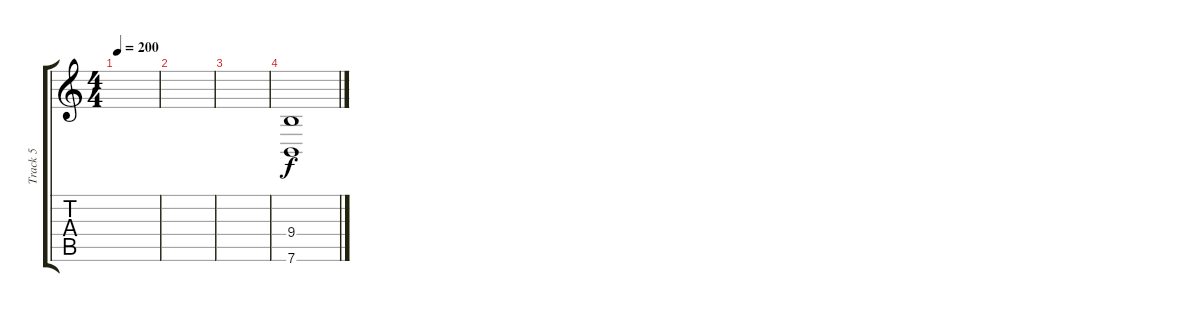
\track ("Track 5" "Track 5") {instrument bagpipe}
\staff {score tabs}
\tuning (E4 B3 G3 D3 A2 E2) {hide}
\ts (4 4)
\tempo 200
\clef g2
\ks c
|
|
|
(9.4 7.6).1
